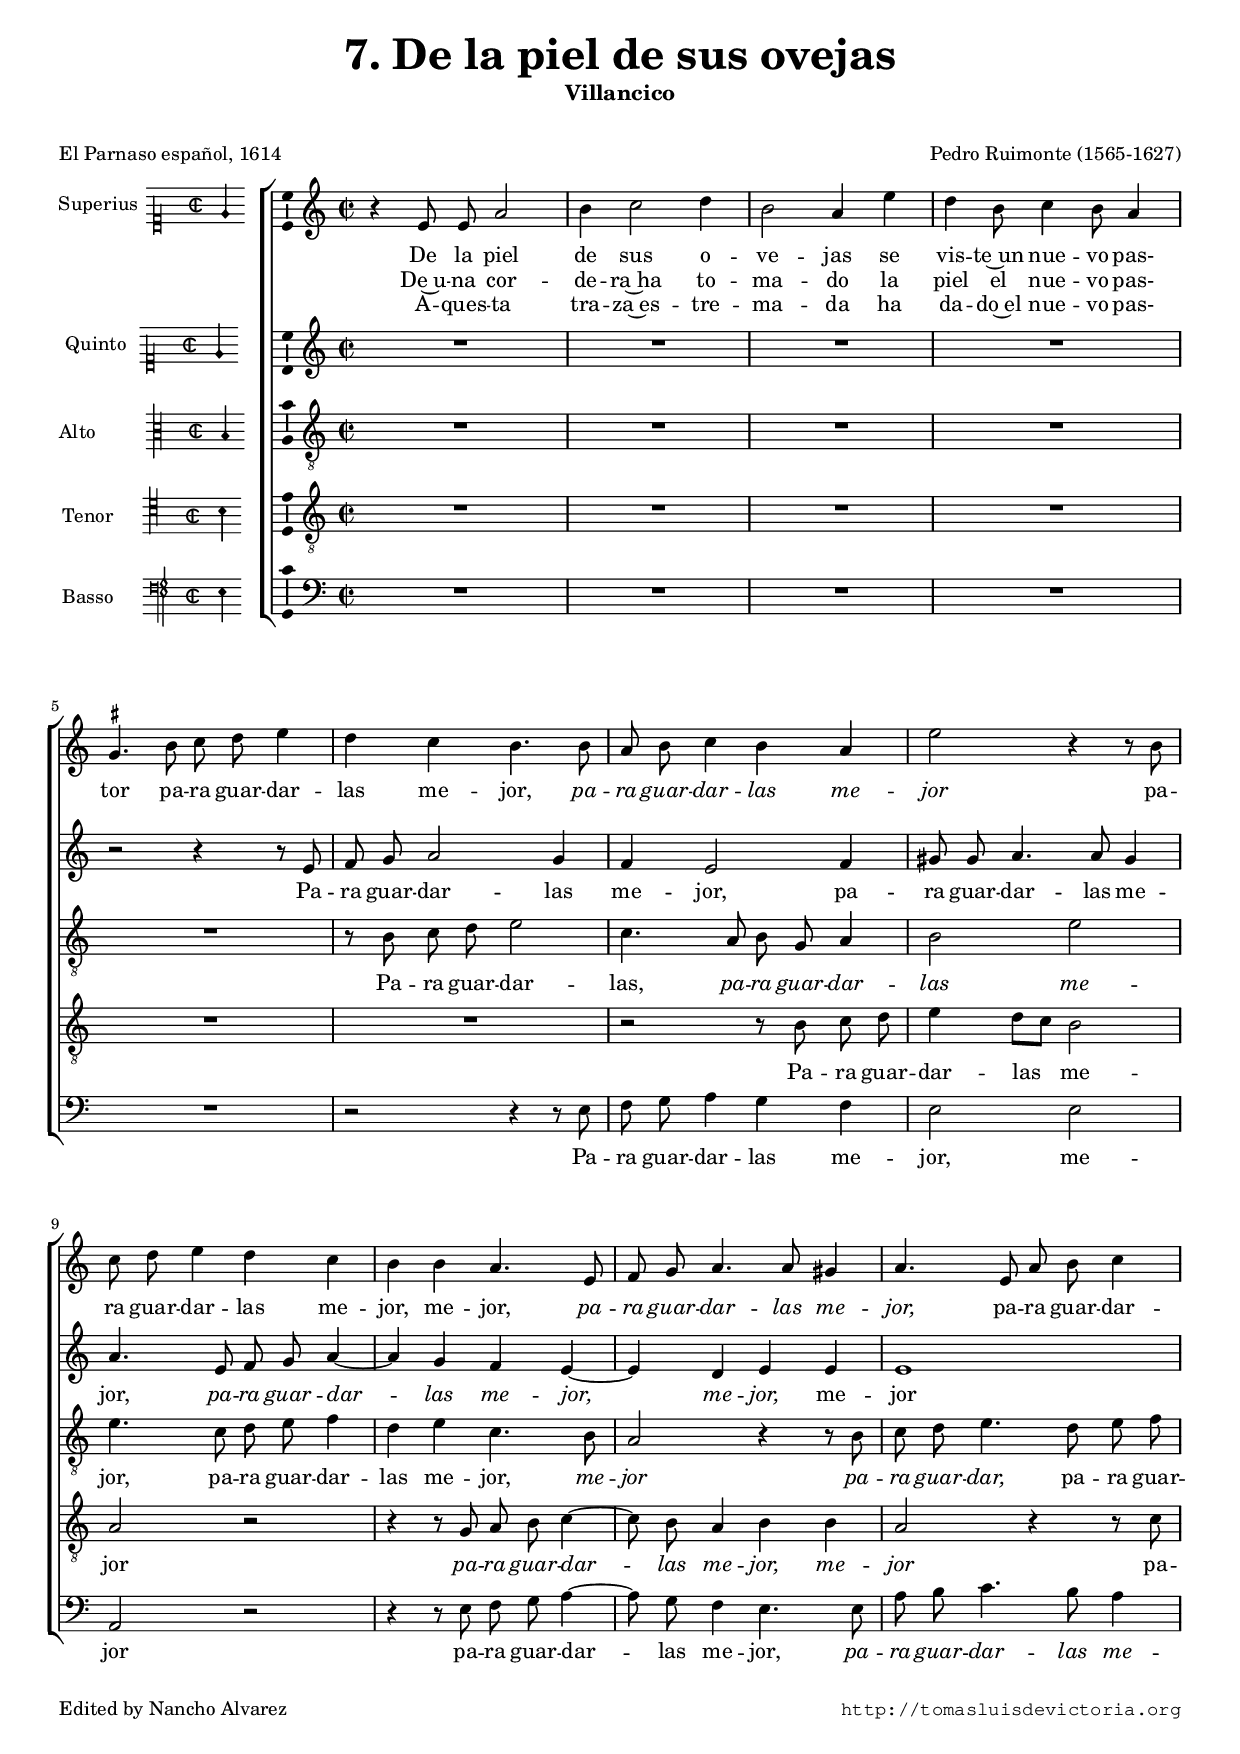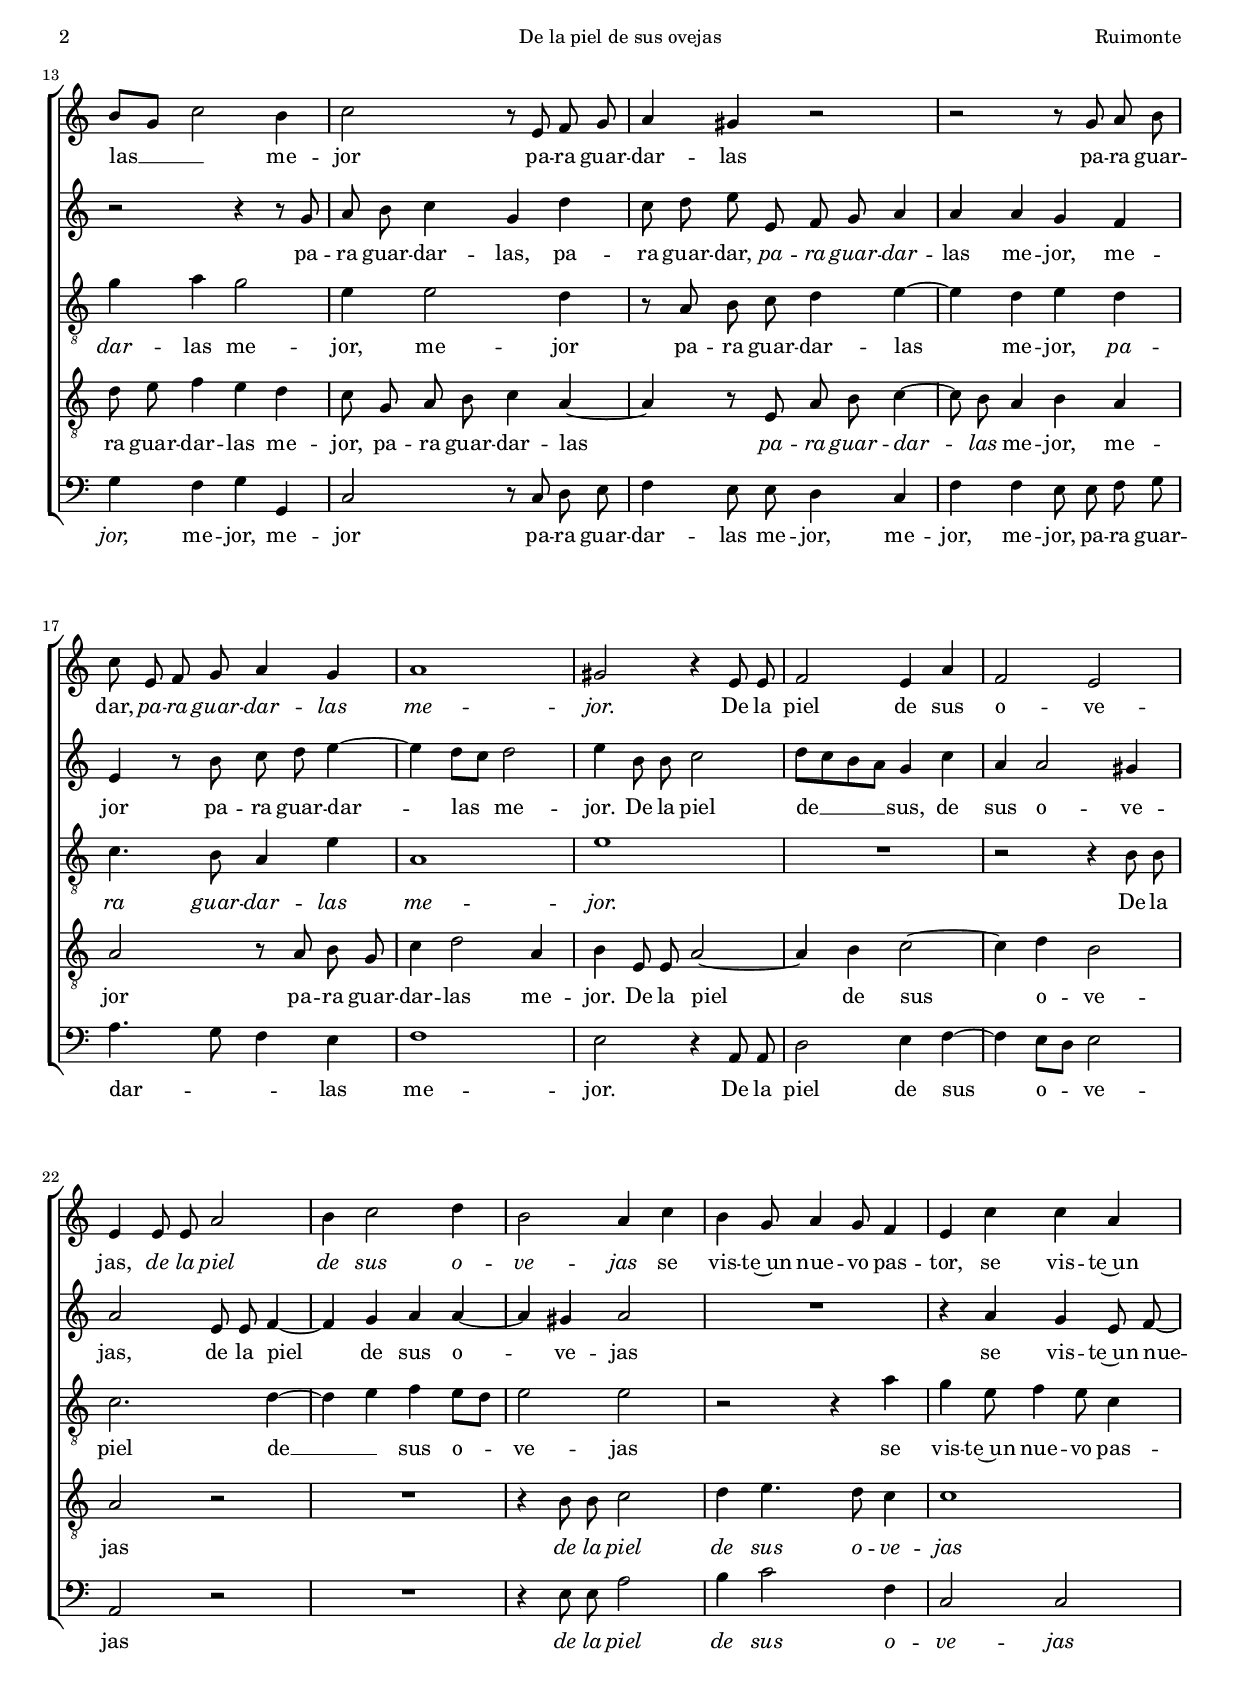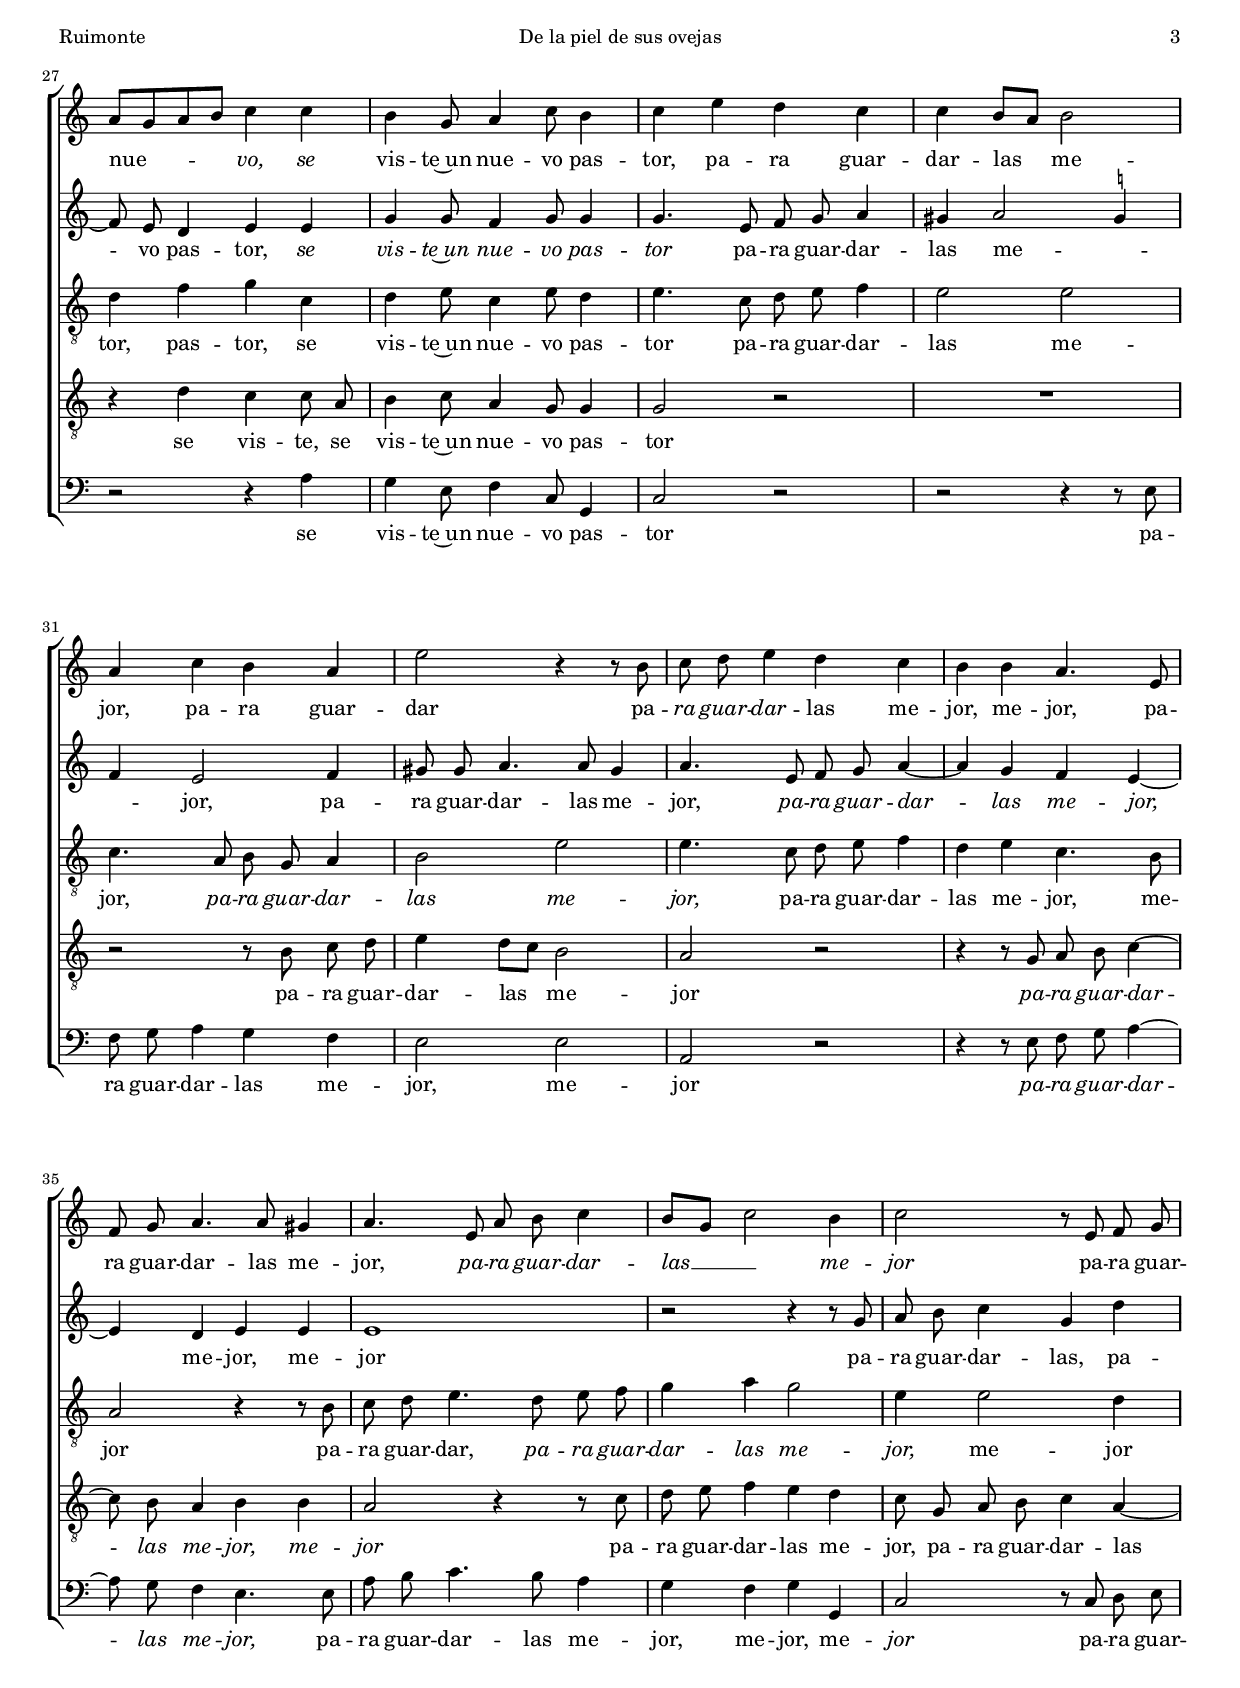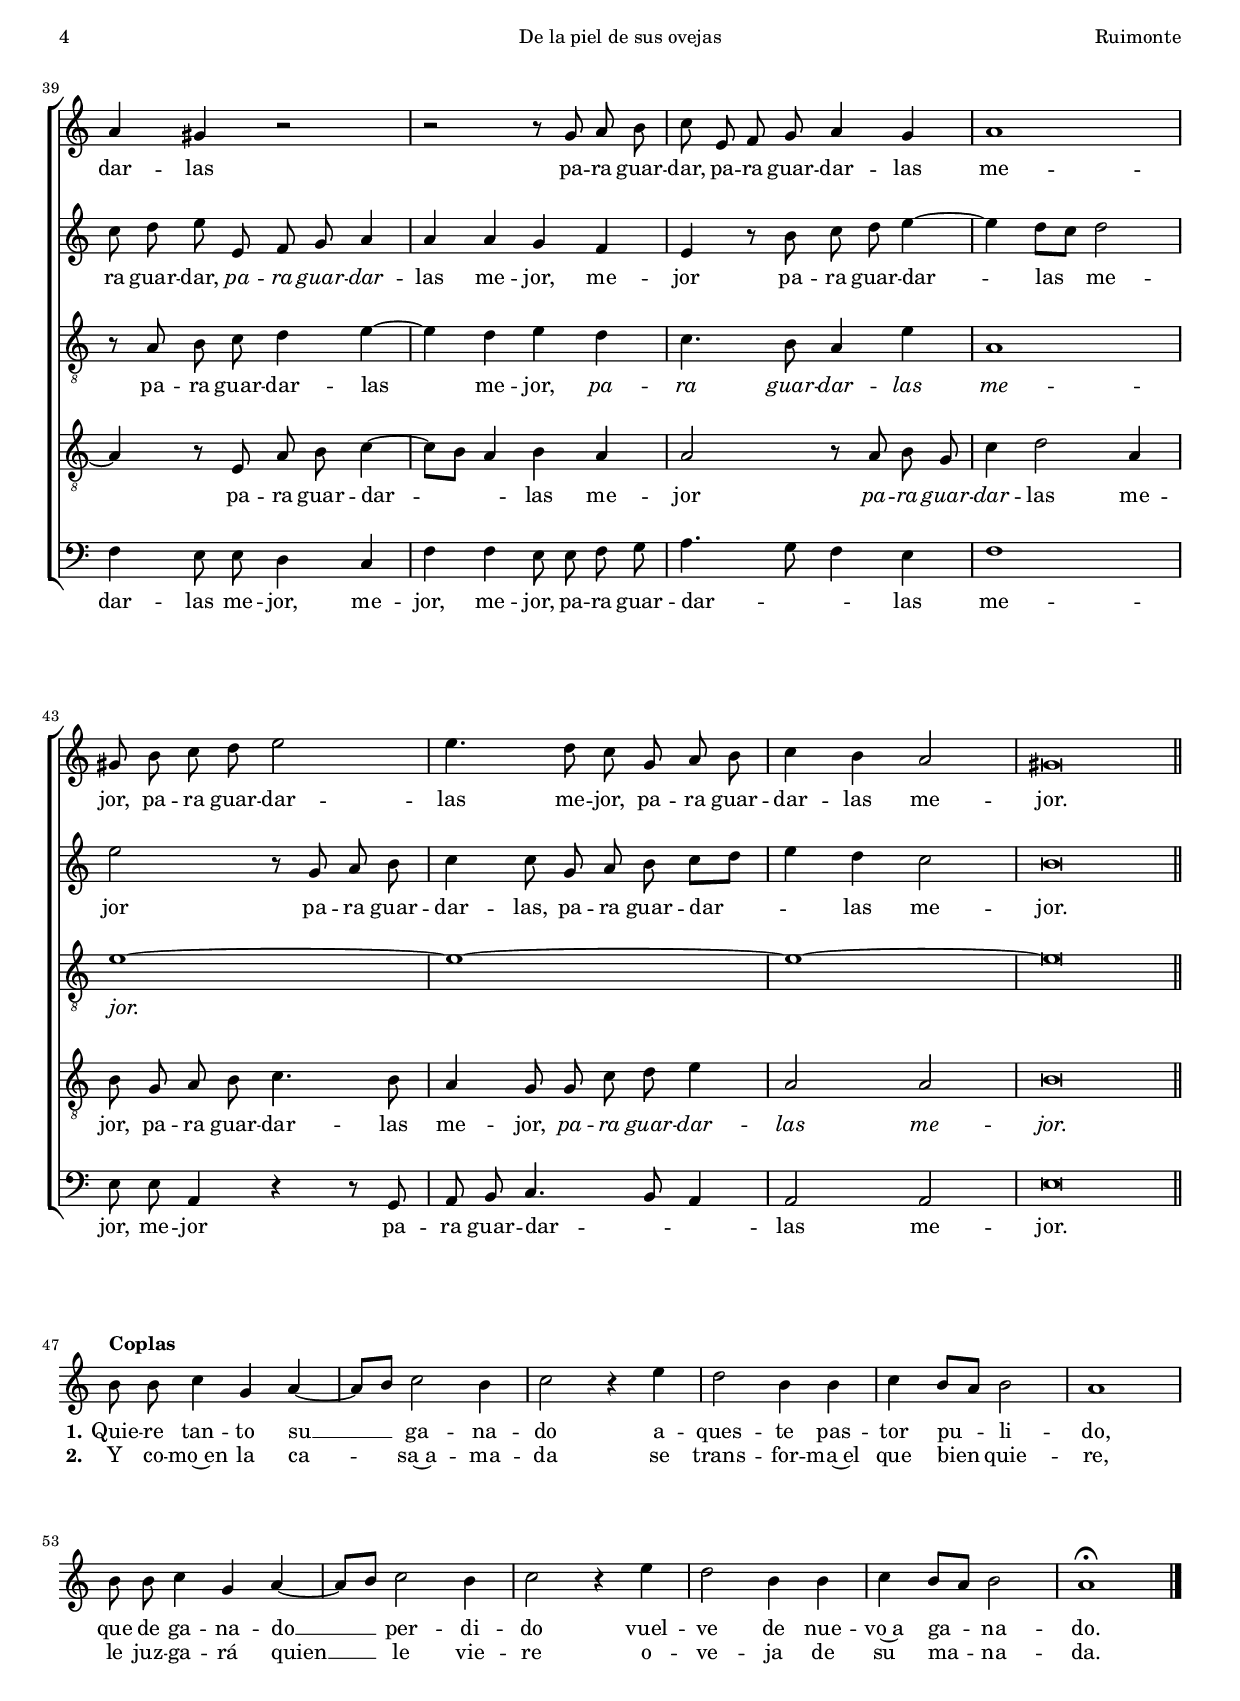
\version "2.18.0"

#(set-default-paper-size "a4")
#(set-global-staff-size 16.6)
#(ly:set-option 'point-and-click #f)
%mobile -s13.5 -i2.5

italicas=\override LyricText.font-shape = #'italic
rectas=\override LyricText.font-shape = #'upright
ss=\once \set suggestAccidentals = ##t
incipitwidth = 20
mtempo={\tempo 4 = 110}
mtempob={\tempo 4 = 55}

htitle="De la piel de sus ovejas"
hcomposer="Ruimonte"

\header {
        title=\markup{\fontsize #3 "7. De la piel de sus ovejas"}
	subtitle="Villancico"
	subsubtitle=\markup{\null \vspace #1 }
	composer="Pedro Ruimonte (1565-1627)"
        pdfauthor=\composer
	%opus="(-)"
	poet=\markup{"El Parnaso español, 1614"}
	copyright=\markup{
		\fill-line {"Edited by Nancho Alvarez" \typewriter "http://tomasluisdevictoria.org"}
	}
%	tagline=""
}

global={\key c \major \time 2/2 \skip 1*46 \bar "||" \break
        \skip 1*12 \bar "|."
}


cantus=\relative c'{
	r4 e8 e a2
	b4 c2 d4
	b2 a4 e'
	d b8 c4 b8 a4
	\ss gis4. b8 c d e4
	d c b4. b8
	a b c4 b a
	e'2 r4 r8 b
	c8 d e4 d c
	b b a4. e8
	f g a4. a8 gis4
	a4. e8 a b c4
	b8[ g] c2 b4
	c2 r8 e,8 f g
	a4 gis r2
	r2 r8 g a b
	c8 e, f g a4 g
	a1
	gis2 r4 e8 e
	f2 e4 a
	f2 e
	e4 e8 e a2
	b4 c2 d4
	b2 a4 c
	b4 g8 a4 g8 f4
	e4 c' c a 
	a8[ g a b] c4 c
	b g8 a4 c8 b4
	c4 e d c
	c4 b8[ a] b2
	a4 c b a
	e'2 r4 r8 b
	c d e4 d c
	b4 b a4. e8
	f g a4. a8 gis4
	a4. e8 a b c4
	b8[ g] c2 b4
	c2 r8 e, f g 
	a4 gis r2
	r r8 g a b
	c e, f g a4 g
	a1
	gis8 b c d e2
	e4. d8 c g a b
	c4 b a2
	gis\breve*1/2
	\once \override TextScript.padding = #1.5
	s4*0^\markup{\bold "Coplas"}
	b8 b c4 g a ~
	a8[ b] c2 b4
	c2 r4 e
	d2 b4 b
	c4 b8[ a] b2
	a1 % fermata
	b8 b c4 g a ~
	a8[ b] c2 b4
	c2 r4 e
	d2 b4 b
	c4 b8[ a] b2
	a1^\fermata
}

cantusdos=\relative c'{
	R1*4
	r2 r4 r8 e
	f g a2 g4
	f e2 f4
	gis8 gis a4. a8 gis4
	a4. e8 f g a4 ~
	a g f e ~
	e d e e 
	e1
	r2 r4 r8 g
	a b c4 g d'
	c8 d e e, f g a4
	a4 a g f
	e4 r8 b' c d e4 ~
	e4 d8[ c] d2
	e4 b8 b c2
	d8[ c b a] g4 c
	a4 a2 gis4
	a2 e8 e f4 ~
	f g a a ~
	a gis a2
	R1
	r4 a g e8 f ~
	f e d4 e e
	g4 g8 f4 g8 g4
	g4. e8 f g a4
	gis4 a2 \ss g4
	f4 e2 f4
	gis8 gis a4. a8 gis4
	a4. e8 f g a4 ~
	a4 g f e ~
	e d e e
	e1
	r2 r4 r8 g
	a8 b c4 g d'
	c8 d e e, f g a4
	a4 a g f
	e4 r8 b' c d e4 ~
	e4 d8[ c] d2
	e2 r8 g, a b
	c4 c8 g a b c8[ d]
	e4 d c2
	b\breve*1/2
	R1*12
}

altus=\relative c'{
	R1*5
	r8 b c d e2
	c4. a8 b g a4
	b2 e
	e4. c8 d e f4
	d e c4. b8
	a2 r4 r8 b
	c8 d e4. d8 e f
	g4 a g2
	e4 e2 d4
	r8 a b c d4 e ~
	e d e d
	c4. b8 a4 e'
	a,1
	e'
	R1
	r2 r4 b8 b
	c2. d4 ~
	d e f4 e8[ d]
	e2 e
	r2 r4 a
	g4 e8 f4 e8 c4
	d4 f g c,
	d4 e8 c4 e8 d4
	e4. c8 d e f4
	e2 e
	c4. a8 b g a4
	b2 e
	e4. c8 d e f4
	d4 e c4. b8
	a2 r4 r8 b
	c d e4. d8 e f
	g4 a g2
	e4 e2 d4
	r8 a b c d4 e ~
	e d e d
	c4. b8 a4 e'
	a,1
	e'1 ~
	e ~
	e ~
	e\breve*1/2
	R1*12
}

tenor=\relative c'{
	R1*6
	r2 r8 b c d
	e4 d8[ c] b2
	a2 r
	r4 r8 g a b c4 ~
	c8 b a4 b b
	a2 r4 r8 c
	d8 e f4 e d
	c8 g a b c4 a ~
	a r8 e a b c4 ~
	c8 b a4 b a
	a2 r8 a b g
	c4 d2 a4
	b4 e,8 e a2 ~
	a4 b c2 ~
	c4 d b2
	a2 r
	R1
	r4 b8 b c2
	d4 e4. d8 c4
	c1
	r4 d c c8 a
	b4 c8 a4 g8 g4
	g2 r
	R1
	r2 r8 b c d
	e4 d8[ c] b2
	a2 r
	r4 r8 g a b c4 ~
	c8 b a4 b b
	a2 r4 r8 c
	d e f4 e d
	c8 g a b c4 a ~
	a r8 e a b c4 ~
	c8[ b] a4 b a
	a2 r8 a b g
	c4 d2 a4
	b8 g a b c4. b8 % \ss gis ?
	a4 g8  g c d e4
	a,2 a
	b\breve*1/2
	R1*12
}

bassus=\relative c{
	R1*5
	r2 r4 r8 e
	f g a4 g f
	e2 e
	a,2 r
	r4 r8 e' f g a4 ~
	a8 g f4 e4. e8
	a b c4. b8 a4
	g4 f g g,
	c2 r8 c d e
	f4 e8 e d4 c
	f f e8 e f g
	a4. g8 f4 e
	f1
	e2 r4 a,8 a
	d2 e4 f ~
	f e8[ d] e2
	a,2 r
	R1
	r4 e'8 e a2
	b4 c2 f,4
	c2 c
	r2 r4 a'
	g e8 f4 c8 g4
	c2 r
	r2 r4 r8 e
	f g a4 g f
	e2 e
	a, r
	r4 r8 e' f g a4 ~
	a8 g f4 e4. e8
	a b c4. b8 a4
	g f g g,
	c2 r8 c8 d e
	f4 e8 e d4 c
	f f e8 e f g
	a4. g8 f4 e
	f1
	e8 e a,4 r4 r8 g
	a b c4. b8 a4
	a2 a
	e'\breve*1/2
	R1*12
}

textocantus=\lyricmode{
De la piel de sus o -- ve -- jas 
se vis -- te~un nue -- vo pas- tor
pa -- ra guar -- dar -- las me -- jor,
\italicas
pa -- ra guar -- dar -- las me -- jor
\rectas
pa -- ra guar -- dar -- las me -- jor, me -- jor,
\italicas
pa -- ra guar -- dar -- las me -- jor,
\rectas
pa -- ra guar -- dar -- las __ _ me -- jor
\rectas
pa -- ra guar -- dar -- las
pa -- ra guar -- dar, 
\italicas
pa -- ra guar -- dar -- las me -- jor.
\rectas
De la piel de sus o -- ve -- jas,
\italicas
de la piel de sus o -- ve -- jas
\rectas
se vis -- te~un nue -- vo pas -- tor,
se vis -- te~un nue -- \italicas vo, se
\rectas
vis -- te~un nue -- vo pas -- tor,
pa -- ra guar -- dar -- las me -- jor,
pa -- ra guar -- dar
pa -- \italicas ra guar -- dar -- \rectas las
me -- jor,
me -- jor,
pa -- ra guar -- dar -- las me -- jor,
\italicas
pa -- ra guar -- dar -- las __ _ me -- jor
\rectas
pa -- ra guar -- dar -- las
pa -- ra guar -- dar,
pa -- ra guar -- dar -- las me -- jor,
pa -- ra guar -- dar -- las me -- jor,
pa -- ra guar -- dar -- las me -- jor.
\set stanza = "1."
Quie -- re tan -- to su __ ga -- na -- do
a -- ques -- te pas -- tor pu -- li -- do,
que de ga -- na -- do __ per -- di -- do
vuel -- ve de nue -- vo~a ga -- na -- do.
}
textocantusb=\lyricmode{
De~u -- na cor -- de -- ra~ha to -- ma -- do
la piel el nue -- vo pas- "  " % tor
"  " _ _ _ _ _ _ _ _ _ _ _ _ _ _ _ 
_ _ _ _ _ _ _ _ _ _ _ _ _ _ _ _ _ 
_ _ _ _ _ _ _ _ _ _ _ _ _ _ _ _ _ 
_ _ _ _ _ _ _ _ _ _ _ _ _ _ _ _ _ 
_ _ _ _ _ _ _ _ _ _ _ _ _ _ _ _ _ 
_ _ _ _ _ _ _ _ _ _ _ _ _ _ _ _ _ 
_ _ _ _ _ _ _ _ _ _ _ _ _ _ _ _ _ 
_ _ _ _ _ _ _ _ _ _ _ _ _ _ _ _ _ 
_ _ _ _ _ _ _ _ _ _ _ _ _ _ _ _ _ _ _
\set stanza = "2."
Y co -- mo~en la ca -- sa~a -- ma -- da
se trans -- for -- ma~el que bien quie -- re,
le juz -- ga -- rá quien __ le vie -- re
o -- ve -- ja de su ma -- na -- da.
}
textocantusc=\lyricmode{
A -- ques -- ta tra -- za~es -- tre -- ma -- da
ha da -- do~el nue -- vo pas- % tor
}

textocantusdos=\lyricmode{
Pa -- ra guar -- dar -- las me -- jor,
pa -- ra guar -- dar -- las me -- jor,
\italicas
pa -- ra guar -- dar -- las me -- jor, me -- jor,
\rectas me -- jor
pa -- ra guar -- dar -- las,
pa -- ra guar -- dar,
\italicas
pa -- ra guar -- dar -- \rectas las me -- jor,
me -- jor
pa -- ra guar -- dar -- las me -- jor.
De la piel de __ sus, de sus o -- ve -- jas,
de la piel de sus o -- ve -- jas
se vis -- te~un nue -- vo pas -- tor,
\italicas
se vis -- te~un nue -- vo pas -- tor
\rectas
pa -- ra guar -- dar -- las me -- _ _ jor,
pa -- ra guar -- dar -- las me -- jor,
\italicas
pa -- ra guar -- dar -- las me -- jor,
\rectas
me -- jor, me -- jor
pa -- ra guar -- dar -- las,
pa -- ra guar -- dar,
\italicas
pa -- ra guar -- dar -- \rectas las me -- jor,
me -- jor
pa -- ra guar -- dar -- las me -- jor
pa -- ra guar -- dar -- las,
pa -- ra guar -- dar -- _ las me -- jor.
}

textoaltus=\lyricmode{
Pa -- ra guar -- dar -- las,
\italicas
pa -- ra guar -- dar -- las me -- \rectas jor,
pa -- ra guar -- dar -- las me -- jor,
\italicas me -- jor \rectas
\italicas
pa -- ra guar -- dar,
\rectas
pa -- ra guar -- \italicas dar -- \rectas las me -- jor,
me -- jor
pa -- ra guar -- dar -- las me -- jor,
\italicas
pa -- ra guar -- dar -- las me -- jor.
\rectas
De la piel de __ _ sus o -- ve -- jas
se vis -- te~un nue -- vo pas -- tor,
pas -- tor,
se vis -- te~un nue -- vo pas -- tor
pa -- ra guar -- dar -- las me -- jor,
\italicas
pa -- ra guar -- dar -- las me -- jor,
\rectas
pa -- ra guar -- dar -- las me -- jor, me -- jor
pa -- ra guar -- dar,
\italicas
pa -- ra guar -- dar -- las me -- jor,
\rectas
me -- jor
pa -- ra guar -- dar -- las me -- jor,
\italicas
pa -- ra guar -- dar -- las me -- jor.
}

textotenor=\lyricmode{
Pa -- ra guar -- dar -- las me -- jor
\italicas
pa -- ra guar -- dar -- las me -- jor, me -- jor
\rectas
pa -- ra guar -- dar -- las me -- jor,
pa -- ra guar -- dar -- las
\italicas
pa -- ra guar -- dar -- las \rectas me -- jor,
me -- jor
pa -- ra guar -- dar -- las me -- jor.
De la piel de sus o -- ve -- jas
\italicas
de la piel de sus o -- ve -- jas
\rectas
se vis -- te,
se vis -- te~un nue -- vo pas -- tor
pa -- ra guar -- dar -- las me -- jor
\italicas
pa -- ra guar -- dar -- las me -- jor, me -- jor
\rectas
pa -- ra guar -- dar -- las me -- jor,
pa -- ra guar -- dar -- las
pa -- ra guar -- dar -- _ las me -- jor
\italicas
pa -- ra guar -- dar -- \rectas las me -- jor,
pa -- ra guar -- dar -- las me -- jor,
\italicas
pa -- ra guar -- dar -- las me -- jor.
}

textobassus=\lyricmode{
Pa -- ra guar -- dar -- las me -- jor,
me -- jor
pa -- ra guar -- dar -- las me -- jor,
\italicas
pa -- ra guar -- dar -- las me -- jor,
\rectas
me -- jor, me -- jor
pa -- ra guar -- dar -- las me -- jor,
me -- jor, me -- jor,
pa -- ra guar -- dar -- _ _ las me -- jor.
De la piel de sus o -- ve -- jas
\italicas
de la piel de sus o -- ve -- jas
\rectas
se vis -- te~un nue -- vo pas -- tor
pa -- ra guar -- dar -- las me -- jor, me -- jor
\italicas
pa -- ra guar -- dar -- las me -- jor,
\rectas
pa -- ra guar -- dar -- las me -- jor,
me -- jor, me -- \italicas jor
\rectas
pa -- ra guar -- dar -- las me -- jor,
me -- jor, me -- jor,
pa -- ra guar -- dar -- _ _ las me -- jor,
me -- jor
pa -- ra guar -- dar -- _ _ las me -- jor.
}


incipitcantus=\markup{
	\score{
		{ 
		\set Staff.instrumentName="Superius "
		\override NoteHead.style = #'neomensural
		\override Staff.TimeSignature.style = #'neomensural
		\cadenzaOn 
		\clef "petrucci-c1"
		\key c \major
		\time 2/2
                e'4
		} 

	\layout { line-width=\incipitwidth indent = 0 }
	}
}

incipitcantusdos=\markup{
	\score{
		{ 
		\set Staff.instrumentName="Quinto  "
		\override NoteHead.style = #'neomensural
		\override Staff.TimeSignature.style = #'neomensural
		\cadenzaOn 
		\clef "petrucci-c1"
		\key c \major
		\time 2/2
                e'4
		} 

	\layout { line-width=\incipitwidth indent = 0 }
	}
}

incipitaltus=\markup{
	\score{
		{ 
		\set Staff.instrumentName="Alto         "
		\override NoteHead.style = #'neomensural 
		\override Staff.TimeSignature.style = #'neomensural
		\cadenzaOn 
		\clef "petrucci-c3"
		\key c \major
		\time 2/2
                b4
		} 
	\layout { line-width=\incipitwidth indent = 0 }
	}
}


incipittenor=\markup{
	\score{
		{ 
		\set Staff.instrumentName="Tenor     "
		\override NoteHead.style = #'neomensural 
		\override Staff.TimeSignature.style = #'neomensural
		\cadenzaOn 
		\clef "petrucci-c4"
		\key c \major
		\time 2/2
                b4
		} 
	\layout { line-width=\incipitwidth indent=0 }
	}
}

incipitbassus=\markup{
	\score{
		{ 
		\set Staff.instrumentName="Basso     "
		\override NoteHead.style = #'neomensural
		\override Staff.TimeSignature.style = #'neomensural
		\cadenzaOn 
		\clef "petrucci-f4"
		\key c \major
		\time 2/2
                e4
		} 
	\layout { line-width=\incipitwidth indent = 0 }
	}
}

%\layout {
%       \context {\Voice
%               \remove Ligature_bracket_engraver
%               \consists Mensural_ligature_engraver
%       }
%       line-width=\incipitwidth
%       indent = 0
%}

\score {\transpose c' c'{
\new ChoirStaff<<

	\new Staff <<\global
	\new Voice="v1" {
		\set Staff.instrumentName=\incipitcantus
		\clef "treble"
		\cantus }
	\new Lyrics \lyricsto "v1" {\textocantus }
	\new Lyrics \lyricsto "v1" {\textocantusb }
	\new Lyrics \lyricsto "v1" {\textocantusc }
	>>

        \new Staff <<\global
	\new Voice="v5" {
		\set Staff.instrumentName=\incipitcantusdos
		\clef "treble"
		\cantusdos }
	\new Lyrics \lyricsto "v5" {\textocantusdos }
	>>
	
	\new Staff <<\global
	\new Voice="v2" {
		\set Staff.instrumentName=\incipitaltus
		\clef "G_8"
		\altus }
	\new Lyrics \lyricsto "v2" {\textoaltus }
	>>
	
	\new Staff <<\global
	\new Voice="v3" {
		\set Staff.instrumentName=\incipittenor
		\clef "G_8"
		\tenor }
	\new Lyrics \lyricsto "v3" {\textotenor }
	>>

	\new Staff <<\global
	\new Voice="v4" {
		\set Staff.instrumentName=\incipitbassus
		\clef "bass"
		\bassus }
	\new Lyrics \lyricsto "v4" {\textobassus }
	>>
	
>>

	} % transpose

\layout{ 
	\context {\Lyrics 
		\override VerticalAxisGroup.staff-affinity = #UP
		\override VerticalAxisGroup.nonstaff-relatedstaff-spacing =
			#'((basic-distance . 0) (minimum-distance . 0) (padding . 1))
		\override LyricText.font-size = #1.2
		\override LyricHyphen.minimum-distance = #0.5
	}
	\context {\Score 
		tempoHideNote = ##t
		\override BarNumber.padding = #2 
	}
	\context {\Voice 
		%melismaBusyProperties = #'()
		autoBeaming = ##f
	}
	\context {\Staff 
                \RemoveEmptyStaves
                %\override VerticalAxisGroup.remove-first = ##t
		\override VerticalAxisGroup.staff-staff-spacing =
			#'((basic-distance . 11) (minimum-distance . 0) (padding . 1))
		\consists Ambitus_engraver 
		\override LigatureBracket.padding = #1
	}
}

%\midi { \mtempo }

}


\paper{
	evenHeaderMarkup=\markup  \fill-line { \fromproperty #'page:page-number-string \htitle \hcomposer }
	oddHeaderMarkup= \markup  \fill-line { \on-the-fly #not-first-page \hcomposer \on-the-fly #not-first-page \htitle \on-the-fly #not-first-page \fromproperty #'page:page-number-string }
	%system-count=20
	%page-count = 8
	ragged-last-bottom = ##f
	indent=3.6\cm
	system-system-spacing =
	#'((basic-distance . 20) (minimum-distance . 0) (padding . 5))
	top-system-spacing = % header
	#'((basic-distance . 10) (minimum-distance . 0) (padding . 0))
	last-bottom-spacing = % footer
	#'((basic-distance . 14) (minimum-distance . 0) (padding . 0))
	markup-system-spacing.padding = #1.5
}
